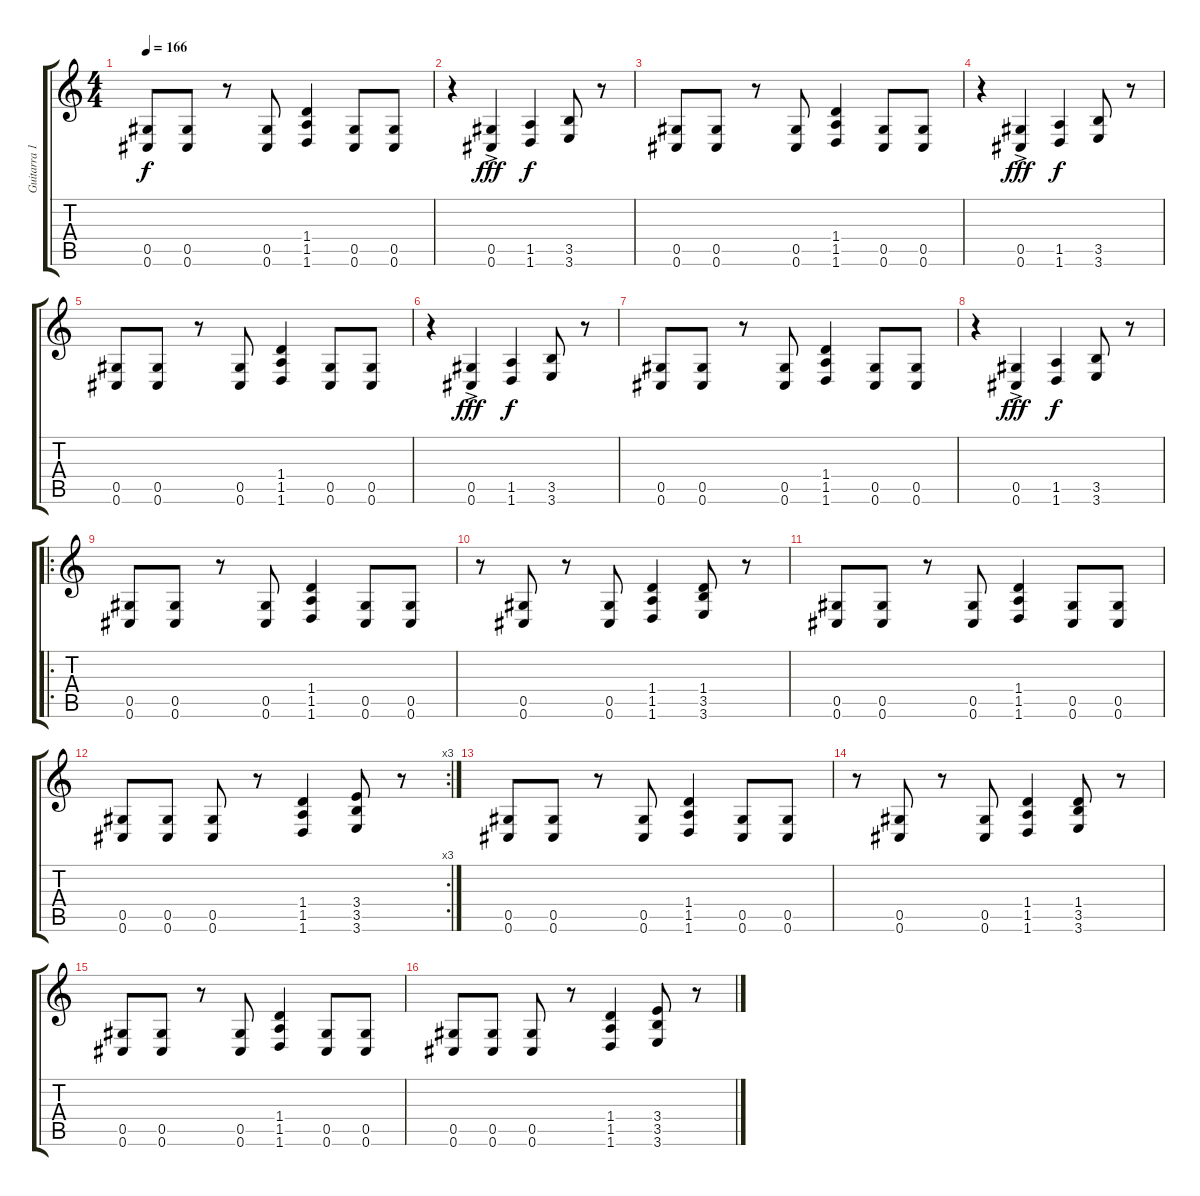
\track ("Guitarra 1" "Guitarra 1") {instrument distortionguitar}
\staff {score tabs}
\tuning (Eb4 Bb3 Gb3 Db3 Ab2 Db2) {hide}
\ts (4 4)
\tempo 166
\clef g2
\ks c
(0.5 0.6).8{dy f} (0.5 0.6).8 r.8 (0.5 0.6).8 (1.4 1.5 1.6).4 (0.5 0.6).8 (0.5 0.6).8 |
r.4 (0.5{ac} 0.6).4{dy fff} (1.5 1.6).4{dy f} (3.5 3.6).8 r.8 |
(0.5 0.6).8 (0.5 0.6).8 r.8 (0.5 0.6).8 (1.4 1.5 1.6).4 (0.5 0.6).8 (0.5 0.6).8 |
r.4 (0.5{ac} 0.6).4{dy fff} (1.5 1.6).4{dy f} (3.5 3.6).8 r.8 |
(0.5 0.6).8 (0.5 0.6).8 r.8 (0.5 0.6).8 (1.4 1.5 1.6).4 (0.5 0.6).8 (0.5 0.6).8 |
r.4 (0.5{ac} 0.6).4{dy fff} (1.5 1.6).4{dy f} (3.5 3.6).8 r.8 |
(0.5 0.6).8 (0.5 0.6).8 r.8 (0.5 0.6).8 (1.4 1.5 1.6).4 (0.5 0.6).8 (0.5 0.6).8 |
r.4 (0.5{ac} 0.6).4{dy fff} (1.5 1.6).4{dy f} (3.5 3.6).8 r.8 |
\ro
(0.5 0.6).8 (0.5 0.6).8 r.8 (0.5 0.6).8 (1.4 1.5 1.6).4 (0.5 0.6).8 (0.5 0.6).8 |
r.8 (0.5 0.6).8 r.8 (0.5 0.6).8 (1.4 1.5 1.6).4 (1.4 3.5 3.6).8 r.8 |
(0.5 0.6).8 (0.5 0.6).8 r.8 (0.5 0.6).8 (1.4 1.5 1.6).4 (0.5 0.6).8 (0.5 0.6).8 |
\rc 3
(0.5 0.6).8 (0.5 0.6).8 (0.5 0.6).8 r.8 (1.4 1.5 1.6).4 (3.4 3.5 3.6).8 r.8 |
(0.5 0.6).8 (0.5 0.6).8 r.8 (0.5 0.6).8 (1.4 1.5 1.6).4 (0.5 0.6).8 (0.5 0.6).8 |
r.8 (0.5 0.6).8 r.8 (0.5 0.6).8 (1.4 1.5 1.6).4 (1.4 3.5 3.6).8 r.8 |
(0.5 0.6).8 (0.5 0.6).8 r.8 (0.5 0.6).8 (1.4 1.5 1.6).4 (0.5 0.6).8 (0.5 0.6).8 |
(0.5 0.6).8 (0.5 0.6).8 (0.5 0.6).8 r.8 (1.4 1.5 1.6).4 (3.4 3.5 3.6).8 r.8
